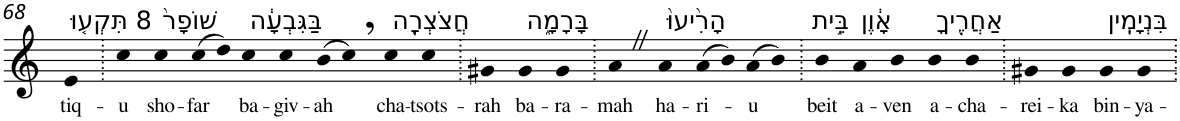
**kern	**text
*part1	*part1
*staff1	*staff1
*I"Piano	*
*I'Pno	*
!!LO:PB:g=z
*clefG2	*
*k[]	*
=68	=68
!LO:TX:a:t=8 תִּקְע֤וּ	!
!	!LO:LY:b
4e	tiq-
=69.	=69.
!	!LO:LY:b
4cc	-u
!LO:TX:a:t=שׁוֹפָר֙	!
!	!LO:LY:b
4cc	sho-
!	!LO:LY:b
(>8cc	-far
8dd)	.
!LO:TX:a:t=בַּגִּבְעָ֔ה	!
!	!LO:LY:b
4cc	ba-
!	!LO:LY:b
4cc	-giv-
!	!LO:LY:b
(>8b	-ah
8cc,)	.
!LO:TX:a:t=חֲצֹצְרָ֖ה	!
!	!LO:LY:b
4cc	cha-
!	!LO:LY:b
4cc	-tsots-
=70.	=70.
!	!LO:LY:b
4g#X	-rah
!LO:TX:a:t=בָּרָמָ֑ה	!
!	!LO:LY:b
4g#	ba-
!	!LO:LY:b
4g#	-ra-
=71.	=71.
!	!LO:LY:b
4aZ	-mah
!LO:TX:a:t=הָרִ֙יעוּ֙	!
!	!LO:LY:b
4a	ha-
!	!LO:LY:b
(>8a	-ri-
8b)	.
!	!LO:LY:b
(>8a	-u
8b)	.
=72.	=72.
!LO:TX:a:t=בֵּ֣ית	!
!	!LO:LY:b
4b	beit
!LO:TX:a:t=אָ֔וֶן	!
!	!LO:LY:b
4a	a-
!	!LO:LY:b
4b	-ven
!LO:TX:a:t=אַחֲרֶ֖יךָ	!
!	!LO:LY:b
4b	a-
!	!LO:LY:b
4b	-cha-
=73.	=73.
!	!LO:LY:b
4g#X	-rei-
!	!LO:LY:b
4g#	-ka
!LO:TX:a:t=בִּנְיָמִֽין	!
!	!LO:LY:b
4g#	bin-
!	!LO:LY:b
4g#	-ya-
=.	=.
*-	*-
